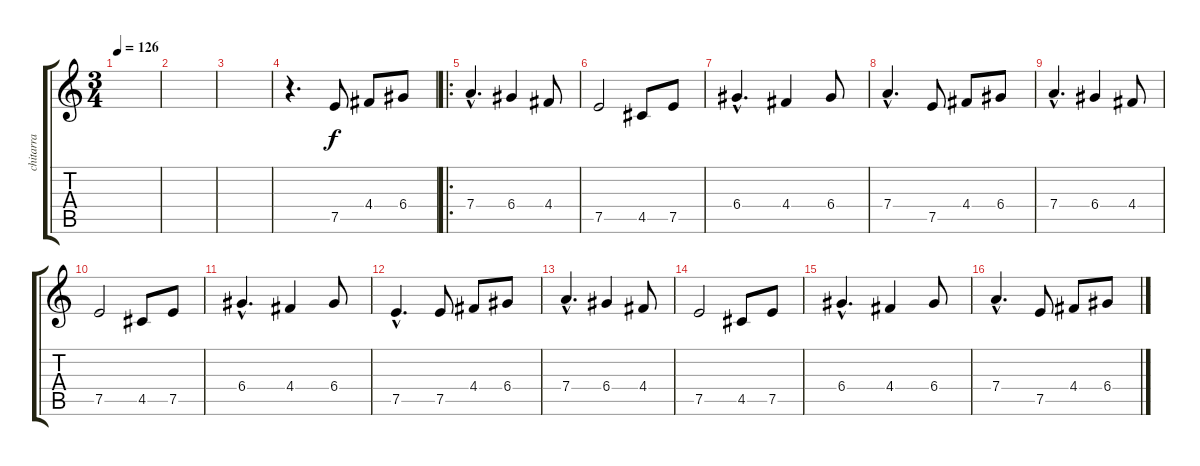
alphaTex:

\track ("chitarra" "chitarra") {instrument overdrivenguitar}
\staff {score tabs}
\tuning (E4 B3 G3 D3 A2 E2) {hide}
\ts (3 4)
\tempo 126
\clef g2
\ks c
|
|
|
r.4{d} 7.5.8 4.4.8 6.4.8 |
\ro
7.4{hac}.4{d} 6.4.4 4.4.8 |
7.5.2 4.5.8 7.5.8 |
6.4{hac}.4{d} 4.4.4 6.4.8 |
7.4{hac}.4{d} 7.5.8 4.4.8 6.4.8 |
7.4{hac}.4{d} 6.4.4 4.4.8 |
7.5.2 4.5.8 7.5.8 |
6.4{hac}.4{d} 4.4.4 6.4.8 |
7.5{hac}.4{d} 7.5.8 4.4.8 6.4.8 |
7.4{hac}.4{d} 6.4.4 4.4.8 |
7.5.2 4.5.8 7.5.8 |
6.4{hac}.4{d} 4.4.4 6.4.8 |
7.4{hac}.4{d} 7.5.8 4.4.8 6.4.8
